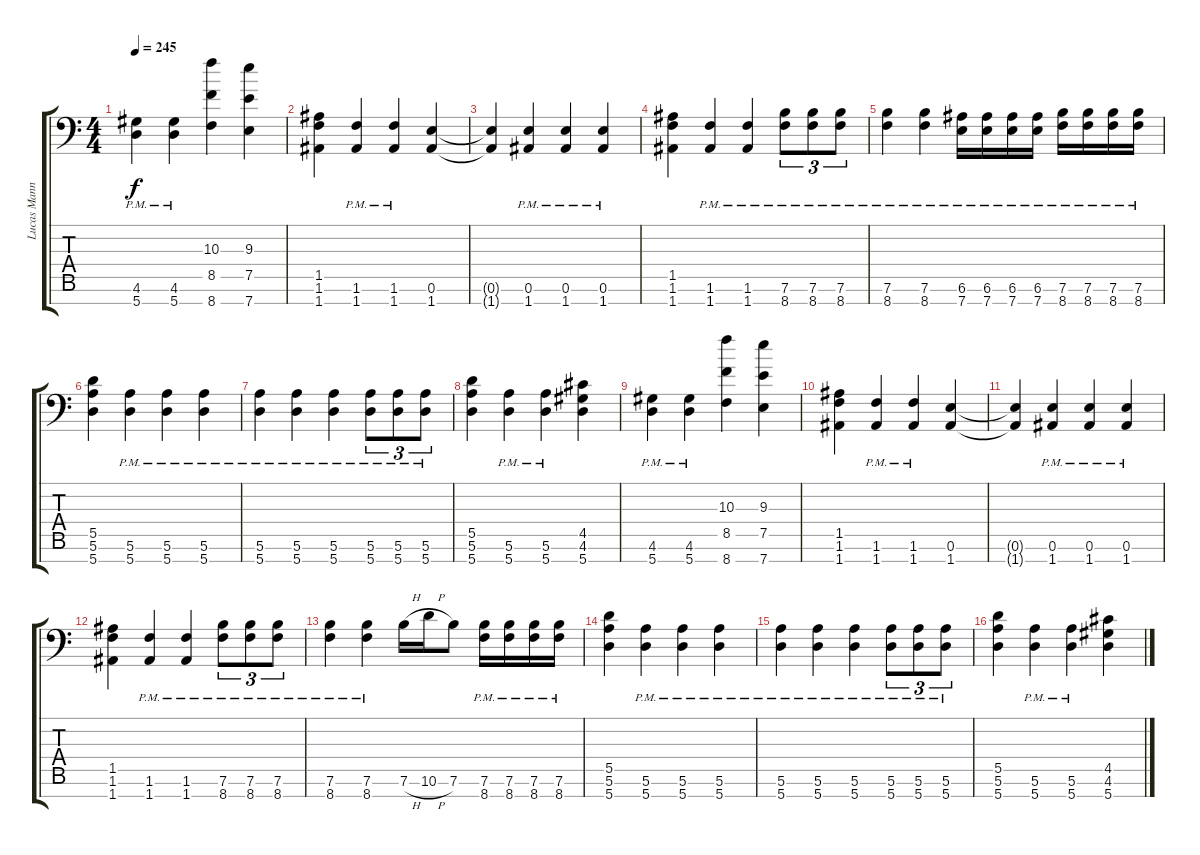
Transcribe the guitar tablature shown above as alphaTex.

\track ("Lucas Mann" "Lucas Mann") {instrument distortionguitar}
\staff {score tabs}
\tuning (E4 B3 G3 D3 A2 E2 A1) {hide}
\ts (4 4)
\tempo 245
\clef f4
\ks c
(4.6{pm} 5.7{pm}).4{dy f} (4.6{pm} 5.7{pm}).4 (10.3 8.5 8.7).4 (9.3 7.5 7.7).4 |
(1.5 1.6 1.7).4 (1.6{pm} 1.7{pm}).4 (1.6{pm} 1.7{pm}).4 (0.6 1.7).4 |
(0.6{t} 1.7{t}).4 (0.6{pm} 1.7{pm}).4 (0.6{pm} 1.7{pm}).4 (0.6{pm} 1.7{pm}).4 |
(1.5 1.6 1.7).4 (1.6{pm} 1.7{pm}).4 (1.6{pm} 1.7{pm}).4 (7.6{pm} 8.7{pm}).8{tu (3 2)} (7.6{pm} 8.7{pm}).8{tu (3 2)} (7.6{pm} 8.7{pm}).8{tu (3 2)} |
(7.6{pm} 8.7{pm}).4 (7.6{pm} 8.7{pm}).4 (6.6{pm} 7.7{pm}).16 (6.6{pm} 7.7{pm}).16 (6.6{pm} 7.7{pm}).16 (6.6{pm} 7.7{pm}).16 (7.6{pm} 8.7{pm}).16 (7.6{pm} 8.7{pm}).16 (7.6{pm} 8.7{pm}).16 (7.6{pm} 8.7{pm}).16 |
(5.5 5.6 5.7).4 (5.6{pm} 5.7{pm}).4 (5.6{pm} 5.7{pm}).4 (5.6{pm} 5.7{pm}).4 |
(5.6{pm} 5.7{pm}).4 (5.6{pm} 5.7{pm}).4 (5.6{pm} 5.7{pm}).4 (5.6{pm} 5.7{pm}).8{tu (3 2)} (5.6{pm} 5.7{pm}).8{tu (3 2)} (5.6{pm} 5.7{pm}).8{tu (3 2)} |
(5.5 5.6 5.7).4 (5.6{pm} 5.7{pm}).4 (5.6{pm} 5.7{pm}).4 (4.5 4.6 5.7).4 |
(4.6{pm} 5.7{pm}).4 (4.6{pm} 5.7{pm}).4 (10.3 8.5 8.7).4 (9.3 7.5 7.7).4 |
(1.5 1.6 1.7).4 (1.6{pm} 1.7{pm}).4 (1.6{pm} 1.7{pm}).4 (0.6 1.7).4 |
(0.6{t} 1.7{t}).4 (0.6{pm} 1.7{pm}).4 (0.6{pm} 1.7{pm}).4 (0.6{pm} 1.7{pm}).4 |
(1.5 1.6 1.7).4 (1.6{pm} 1.7{pm}).4 (1.6{pm} 1.7{pm}).4 (7.6{pm} 8.7{pm}).8{tu (3 2)} (7.6{pm} 8.7{pm}).8{tu (3 2)} (7.6{pm} 8.7{pm}).8{tu (3 2)} |
(7.6{pm} 8.7{pm}).4 (7.6{pm} 8.7{pm}).4 7.6{h}.16 10.6{h}.16 7.6.8 (7.6{pm} 8.7{pm}).16 (7.6{pm} 8.7{pm}).16 (7.6{pm} 8.7{pm}).16 (7.6{pm} 8.7{pm}).16 |
(5.5 5.6 5.7).4 (5.6{pm} 5.7{pm}).4 (5.6{pm} 5.7{pm}).4 (5.6{pm} 5.7{pm}).4 |
(5.6{pm} 5.7{pm}).4 (5.6{pm} 5.7{pm}).4 (5.6{pm} 5.7{pm}).4 (5.6{pm} 5.7{pm}).8{tu (3 2)} (5.6{pm} 5.7{pm}).8{tu (3 2)} (5.6{pm} 5.7{pm}).8{tu (3 2)} |
(5.5 5.6 5.7).4 (5.6{pm} 5.7{pm}).4 (5.6{pm} 5.7{pm}).4 (4.5 4.6 5.7).4
